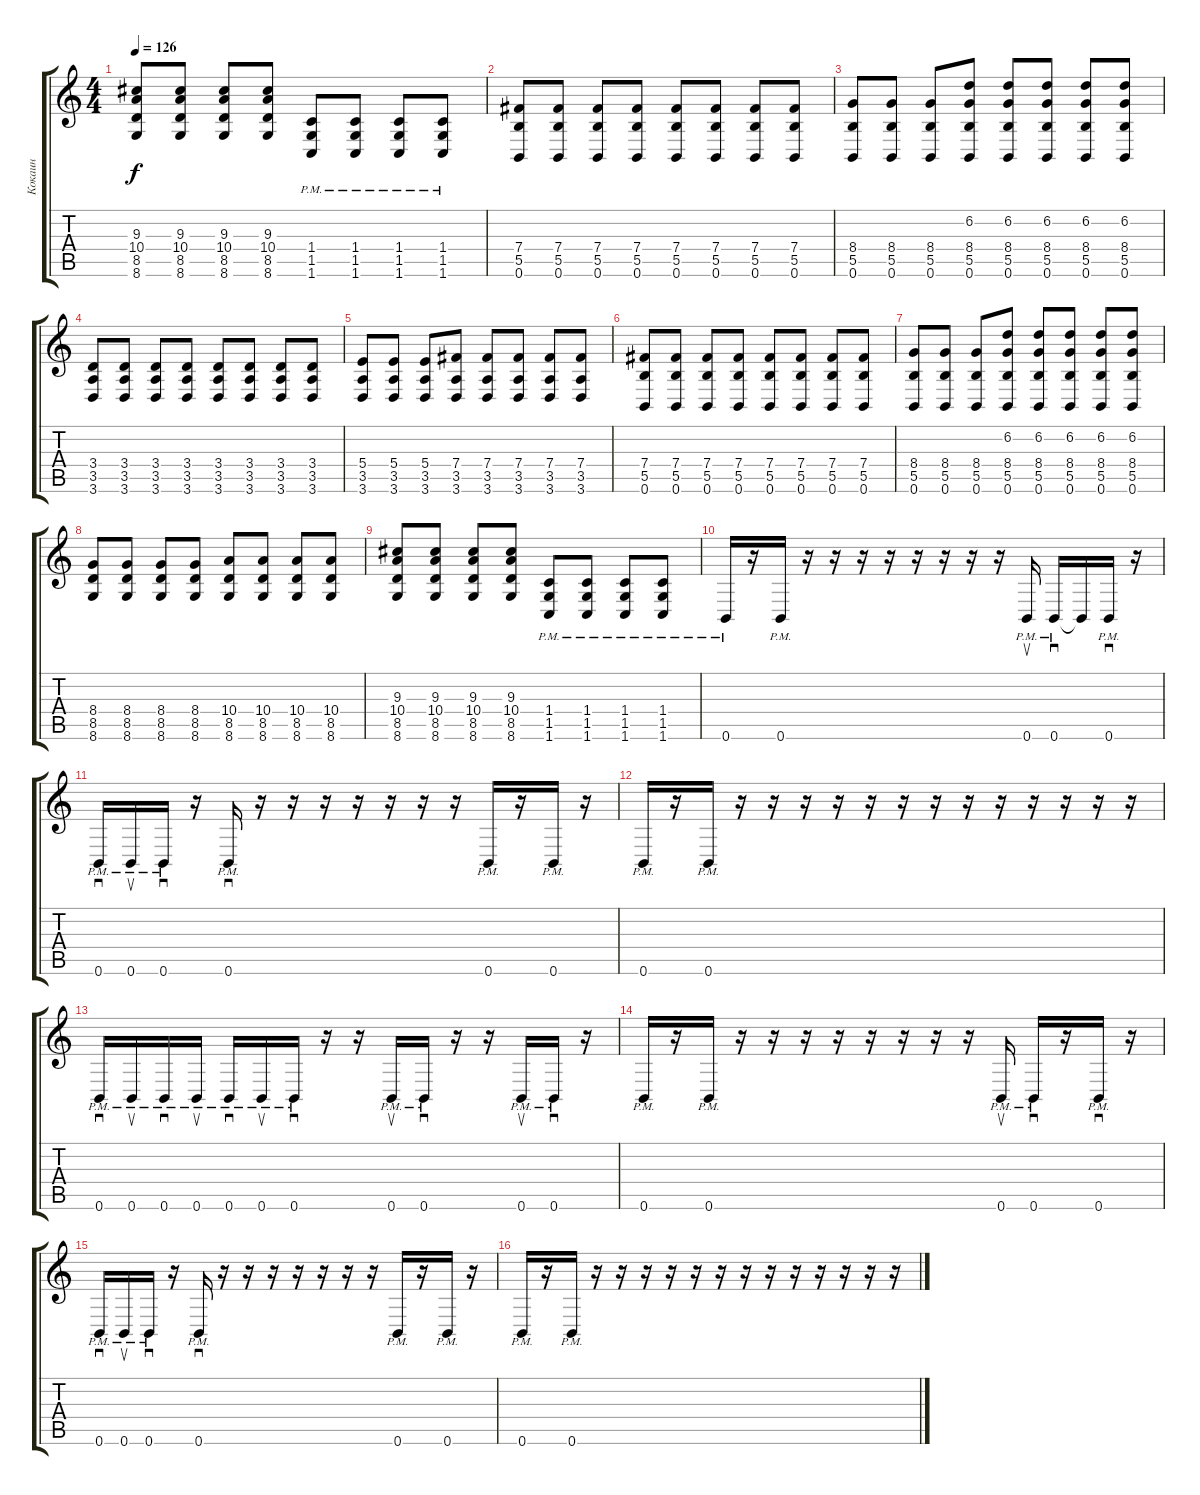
\track ("Кокаин" "Кокаин") {instrument distortionguitar}
\staff {score tabs}
\tuning (Db4 Ab3 E3 B2 Gb2 B1) {hide}
\ts (4 4)
\tempo 126
\clef g2
\ks c
(9.3 10.4 8.5 8.6).8{dy f} (9.3 10.4 8.5 8.6).8 (9.3 10.4 8.5 8.6).8 (9.3 10.4 8.5 8.6).8 (1.4 1.5 1.6{pm}).8 (1.4 1.5 1.6{pm}).8 (1.4 1.5 1.6{pm}).8 (1.4 1.5 1.6{pm}).8 |
(7.4 5.5 0.6).8 (7.4 5.5 0.6).8 (7.4 5.5 0.6).8 (7.4 5.5 0.6).8 (7.4 5.5 0.6).8 (7.4 5.5 0.6).8 (7.4 5.5 0.6).8 (7.4 5.5 0.6).8 |
(8.4 5.5 0.6).8 (8.4 5.5 0.6).8 (8.4 5.5 0.6).8 (6.2 8.4 5.5 0.6).8 (6.2 8.4 5.5 0.6).8 (6.2 8.4 5.5 0.6).8 (6.2 8.4 5.5 0.6).8 (6.2 8.4 5.5 0.6).8 |
(3.4 3.5 3.6).8 (3.4 3.5 3.6).8 (3.4 3.5 3.6).8 (3.4 3.5 3.6).8 (3.4 3.5 3.6).8 (3.4 3.5 3.6).8 (3.4 3.5 3.6).8 (3.4 3.5 3.6).8 |
(5.4 3.5 3.6).8 (5.4 3.5 3.6).8 (5.4 3.5 3.6).8 (7.4 3.5 3.6).8 (7.4 3.5 3.6).8 (7.4 3.5 3.6).8 (7.4 3.5 3.6).8 (7.4 3.5 3.6).8 |
(7.4 5.5 0.6).8 (7.4 5.5 0.6).8 (7.4 5.5 0.6).8 (7.4 5.5 0.6).8 (7.4 5.5 0.6).8 (7.4 5.5 0.6).8 (7.4 5.5 0.6).8 (7.4 5.5 0.6).8 |
(8.4 5.5 0.6).8 (8.4 5.5 0.6).8 (8.4 5.5 0.6).8 (6.2 8.4 5.5 0.6).8 (6.2 8.4 5.5 0.6).8 (6.2 8.4 5.5 0.6).8 (6.2 8.4 5.5 0.6).8 (6.2 8.4 5.5 0.6).8 |
(8.4 8.5 8.6).8 (8.4 8.5 8.6).8 (8.4 8.5 8.6).8 (8.4 8.5 8.6).8 (10.4 8.5 8.6).8 (10.4 8.5 8.6).8 (10.4 8.5 8.6).8 (10.4 8.5 8.6).8 |
(9.3 10.4 8.5 8.6).8 (9.3 10.4 8.5 8.6).8 (9.3 10.4 8.5 8.6).8 (9.3 10.4 8.5 8.6).8 (1.4 1.5 1.6{pm}).8 (1.4 1.5 1.6{pm}).8 (1.4 1.5 1.6{pm}).8 (1.4 1.5 1.6{pm}).8 |
0.6{pm}.16 r.16 0.6{pm}.16 r.16 r.16 r.16 r.16 r.16 r.16 r.16 r.16 0.6{pm}.16{su} 0.6{pm}.16{sd} 0.6{t}.16 0.6{pm}.16{sd} r.16 |
0.6{pm}.16{sd} 0.6{pm}.16{su} 0.6{pm}.16{sd} r.16 0.6{pm}.16{sd} r.16 r.16 r.16 r.16 r.16 r.16 r.16 0.6{pm}.16 r.16 0.6{pm}.16 r.16 |
0.6{pm}.16 r.16 0.6{pm}.16 r.16 r.16 r.16 r.16 r.16 r.16 r.16 r.16 r.16 r.16 r.16 r.16 r.16 |
0.6{pm}.16{sd} 0.6{pm}.16{su} 0.6{pm}.16{sd} 0.6{pm}.16{su} 0.6{pm}.16{sd} 0.6{pm}.16{su} 0.6{pm}.16{sd} r.16 r.16 0.6{pm}.16{su} 0.6{pm}.16{sd} r.16 r.16 0.6{pm}.16{su} 0.6{pm}.16{sd} r.16 |
0.6{pm}.16 r.16 0.6{pm}.16 r.16 r.16 r.16 r.16 r.16 r.16 r.16 r.16 0.6{pm}.16{su} 0.6{pm}.16{sd} r.16 0.6{pm}.16{sd} r.16 |
0.6{pm}.16{sd} 0.6{pm}.16{su} 0.6{pm}.16{sd} r.16 0.6{pm}.16{sd} r.16 r.16 r.16 r.16 r.16 r.16 r.16 0.6{pm}.16 r.16 0.6{pm}.16 r.16 |
0.6{pm}.16 r.16 0.6{pm}.16 r.16 r.16 r.16 r.16 r.16 r.16 r.16 r.16 r.16 r.16 r.16 r.16 r.16
